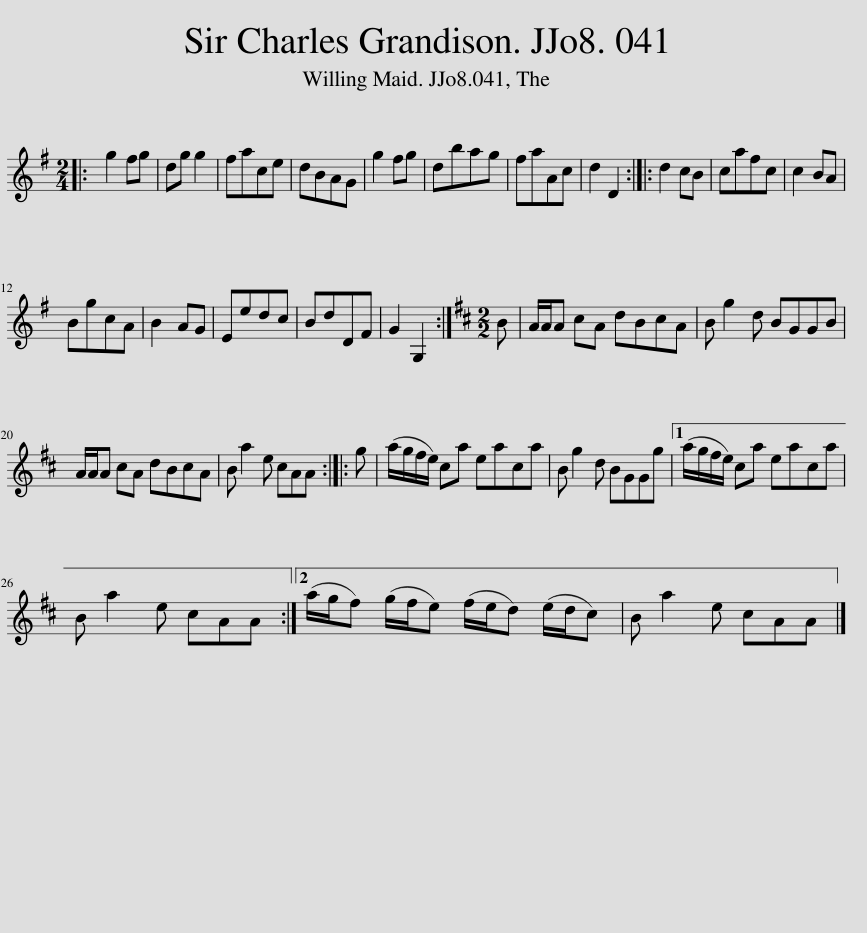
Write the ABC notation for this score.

X:1
L:1/8
M:2/4
I:linebreak $
K:G
V:1 treble
V:1
|: g2 fg | dg g2 | face | dBAG | g2 fg | %5
 dbag | faAc | d2 D2 :: d2 cB | cafc | %10
 c2 BA |$ BgcA | B2 AG | Eedc | BdDF | %15
 G2 G,2 :|[K:Bmin][M:2/2] B | A/A/A cA dBcA | B g2 d BGGB |$ A/A/A cA dBcA | %20
 B a2 e cAA :: g | (a/g/f/e/) ca eaca | B g2 d BGGg |1 (a/g/f/e/) ca eaca |$ %25
 B a2 e cAA :|2 (a/g/f) (g/f/e) (f/e/d) (e/d/c) | B a2 e cAA |] %28
